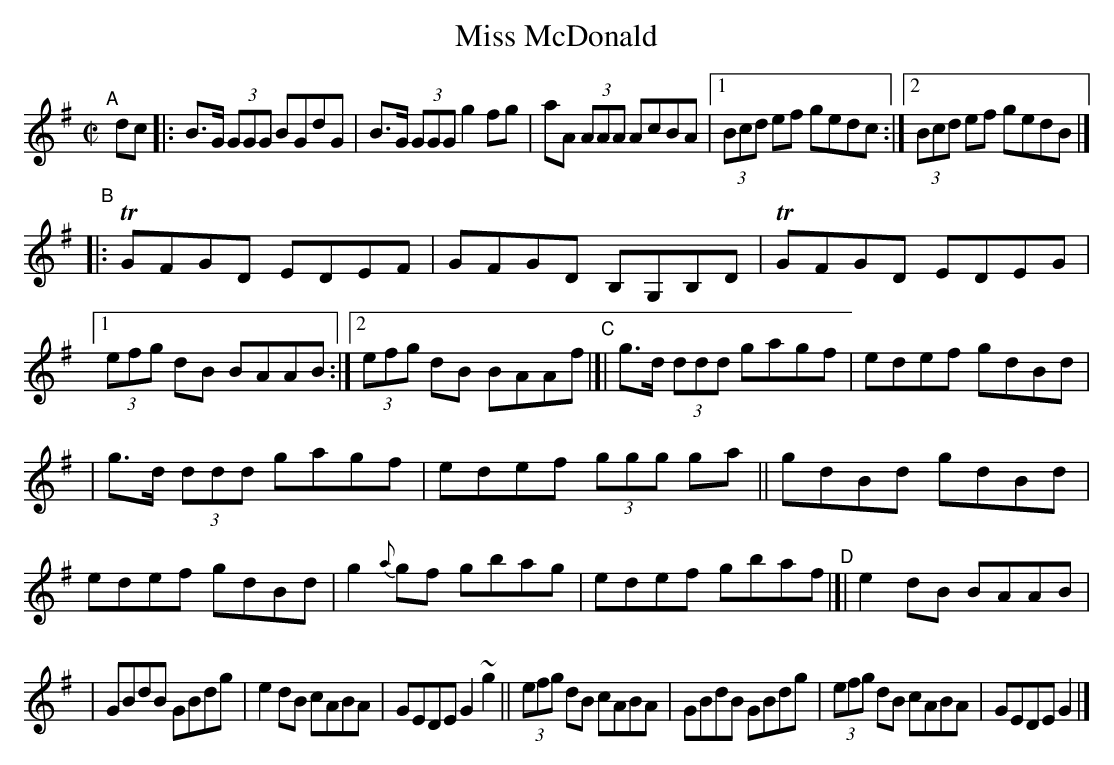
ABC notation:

X:1
T: Miss McDonald
M: C|
L: 1/8
K: G
"^A"[|] dc |: B>G (3GGG BGdG | B>G (3GGG g2 fg | aA (3AAA AcBA |[1 (3Bcd ef gedc :|[2 (3Bcd ef gedB |]
"^B"|: TGFGD EDEF | GFGD B,G,B,D | TGFGD EDEG |[1 (3efg dB BAAB :|[2 (3efg dB BAAf "^C"|[| g>d (3ddd gagf | edef gdBd |
| g>d (3ddd gagf | edef (3ggg ga || gdBd gdBd | edef gdBd | g2 {a}gf gbag | edef gbaf "^D"|[| e2 dB BAAB |
| GBdB GBdg | e2 dB cABA | GEDE G2 ~g2 || (3efg dB cABA | GBdB GBdg | (3efg dB cABA | GEDE G2 |]
